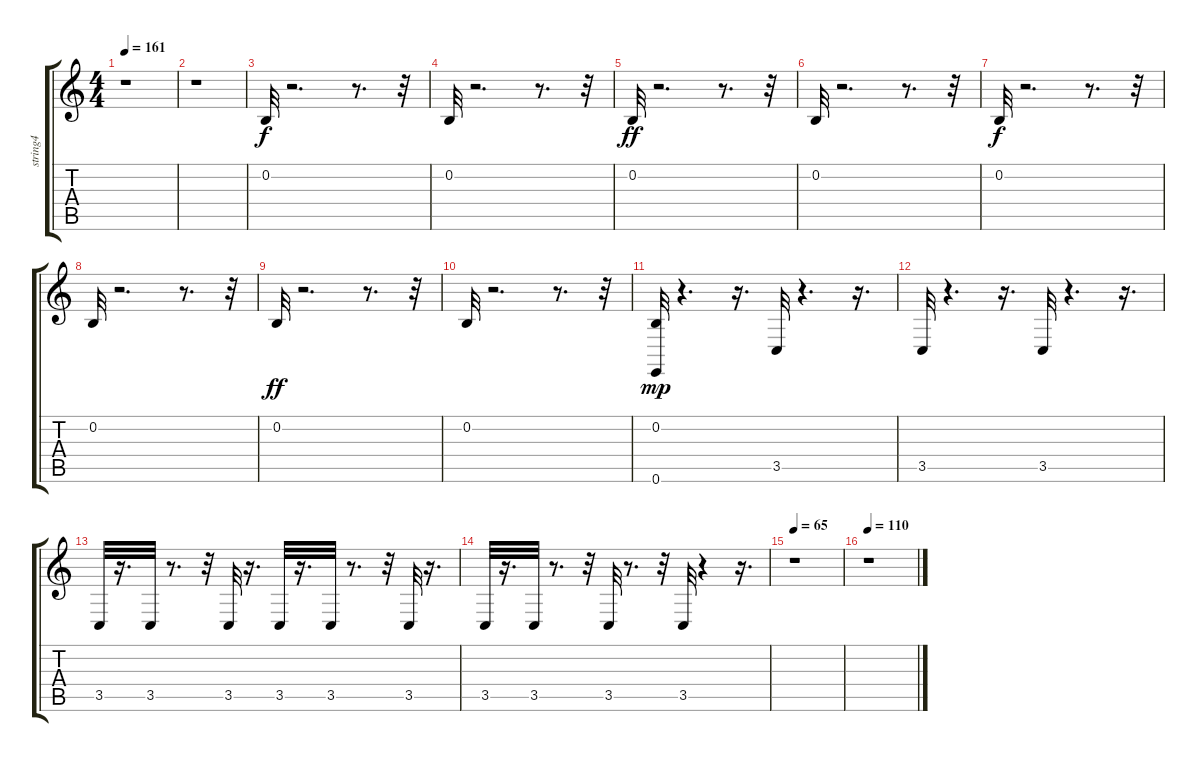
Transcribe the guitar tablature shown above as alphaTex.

\track ("string4" "string4") {instrument stringensemble1}
\staff {score tabs}
\tuning (E4 B3 G3 D3 A2 E2) {hide}
\ts (4 4)
\tempo 161
\clef g2
\ks c
r.1{dy mp} |
r.1 |
0.2.32{dy f} r.2{d} r.8{d} r.32 |
0.2.32 r.2{d} r.8{d} r.32 |
0.2.32{dy ff} r.2{d} r.8{d} r.32 |
0.2.32 r.2{d} r.8{d} r.32 |
0.2.32{dy f} r.2{d} r.8{d} r.32 |
0.2.32 r.2{d} r.8{d} r.32 |
0.2.32{dy ff} r.2{d} r.8{d} r.32 |
0.2.32 r.2{d} r.8{d} r.32 |
(0.2 0.6).32{dy mp} r.4{d} r.16{d} 3.5.32 r.4{d} r.16{d} |
3.5.32 r.4{d} r.16{d} 3.5.32 r.4{d} r.16{d} |
3.5.32 r.16{d} 3.5.32 r.8{d} r.32 3.5.32 r.16{d} 3.5.32 r.16{d} 3.5.32 r.8{d} r.32 3.5.32 r.16{d} |
3.5.32 r.16{d} 3.5.32 r.8{d} r.32 3.5.32 r.8{d} r.32 3.5.32 r.4 r.16{d} |
\tempo 65
r.1 |
\tempo 110
r.1
